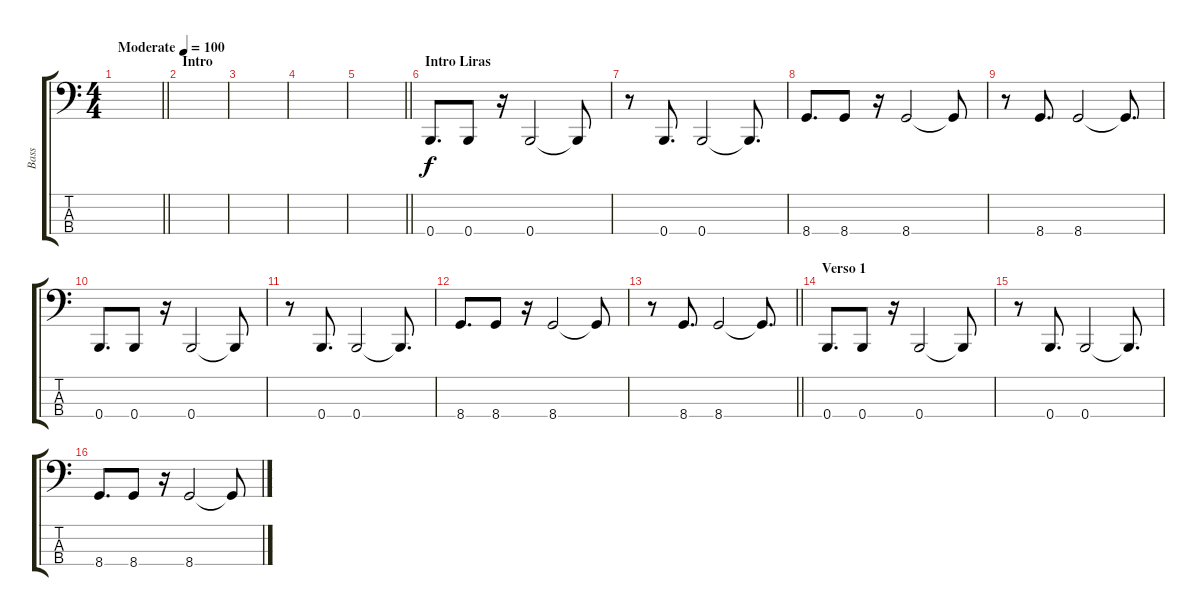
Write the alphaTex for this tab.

\track ("Bass" "Bass") {instrument electricbassfinger}
\staff {score tabs}
\tuning (E2 B1 Gb1 B0) {hide}
\ts (4 4)
\tempo (100 "Moderate")
\clef f4
\barLineRight lightlight
\ks c
|
\section ("" "Intro ")
|
|
|
\barLineRight lightlight
|
\section ("" "Intro Liras")
0.4.8{d} 0.4.8 r.16 0.4.2 0.4{t}.8 |
r.8 0.4.8{d} 0.4.2 0.4{t}.8{d} |
8.4.8{d} 8.4.8 r.16 8.4.2 8.4{t}.8 |
r.8 8.4.8{d} 8.4.2 8.4{t}.8{d} |
0.4.8{d} 0.4.8 r.16 0.4.2 0.4{t}.8 |
r.8 0.4.8{d} 0.4.2 0.4{t}.8{d} |
8.4.8{d} 8.4.8 r.16 8.4.2 8.4{t}.8 |
\barLineRight lightlight
r.8 8.4.8{d} 8.4.2 8.4{t}.8{d} |
\section ("" "Verso 1")
0.4.8{d} 0.4.8 r.16 0.4.2 0.4{t}.8 |
r.8 0.4.8{d} 0.4.2 0.4{t}.8{d} |
8.4.8{d} 8.4.8 r.16 8.4.2 8.4{t}.8
